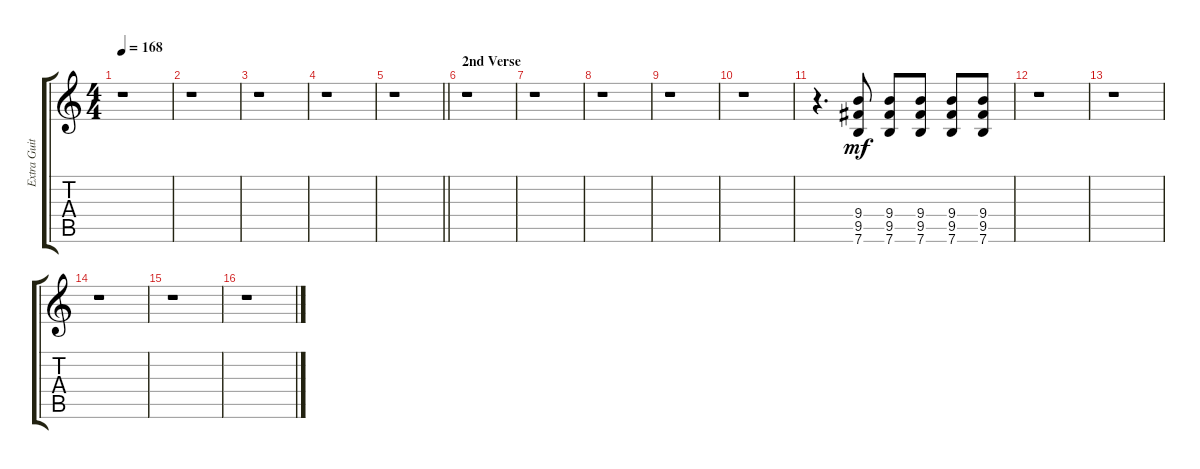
\track ("Extra Guitar" "Extra Guit") {instrument distortionguitar}
\staff {score tabs}
\tuning (E4 B3 G3 D3 A2 E2) {hide}
\ts (4 4)
\tempo 168
\clef g2
\ks c
r.1{dy mf} |
r.1 |
r.1 |
r.1 |
\barLineRight lightlight
r.1 |
\section ("" "2nd Verse")
r.1 |
r.1 |
r.1 |
r.1 |
r.1 |
r.4{d volume 10 balance 14} (9.4 9.5 7.6).8 (9.4 9.5 7.6).8 (9.4 9.5 7.6).8 (9.4 9.5 7.6).8 (9.4 9.5 7.6).8 |
r.1 |
r.1 |
r.1 |
r.1 |
r.1
